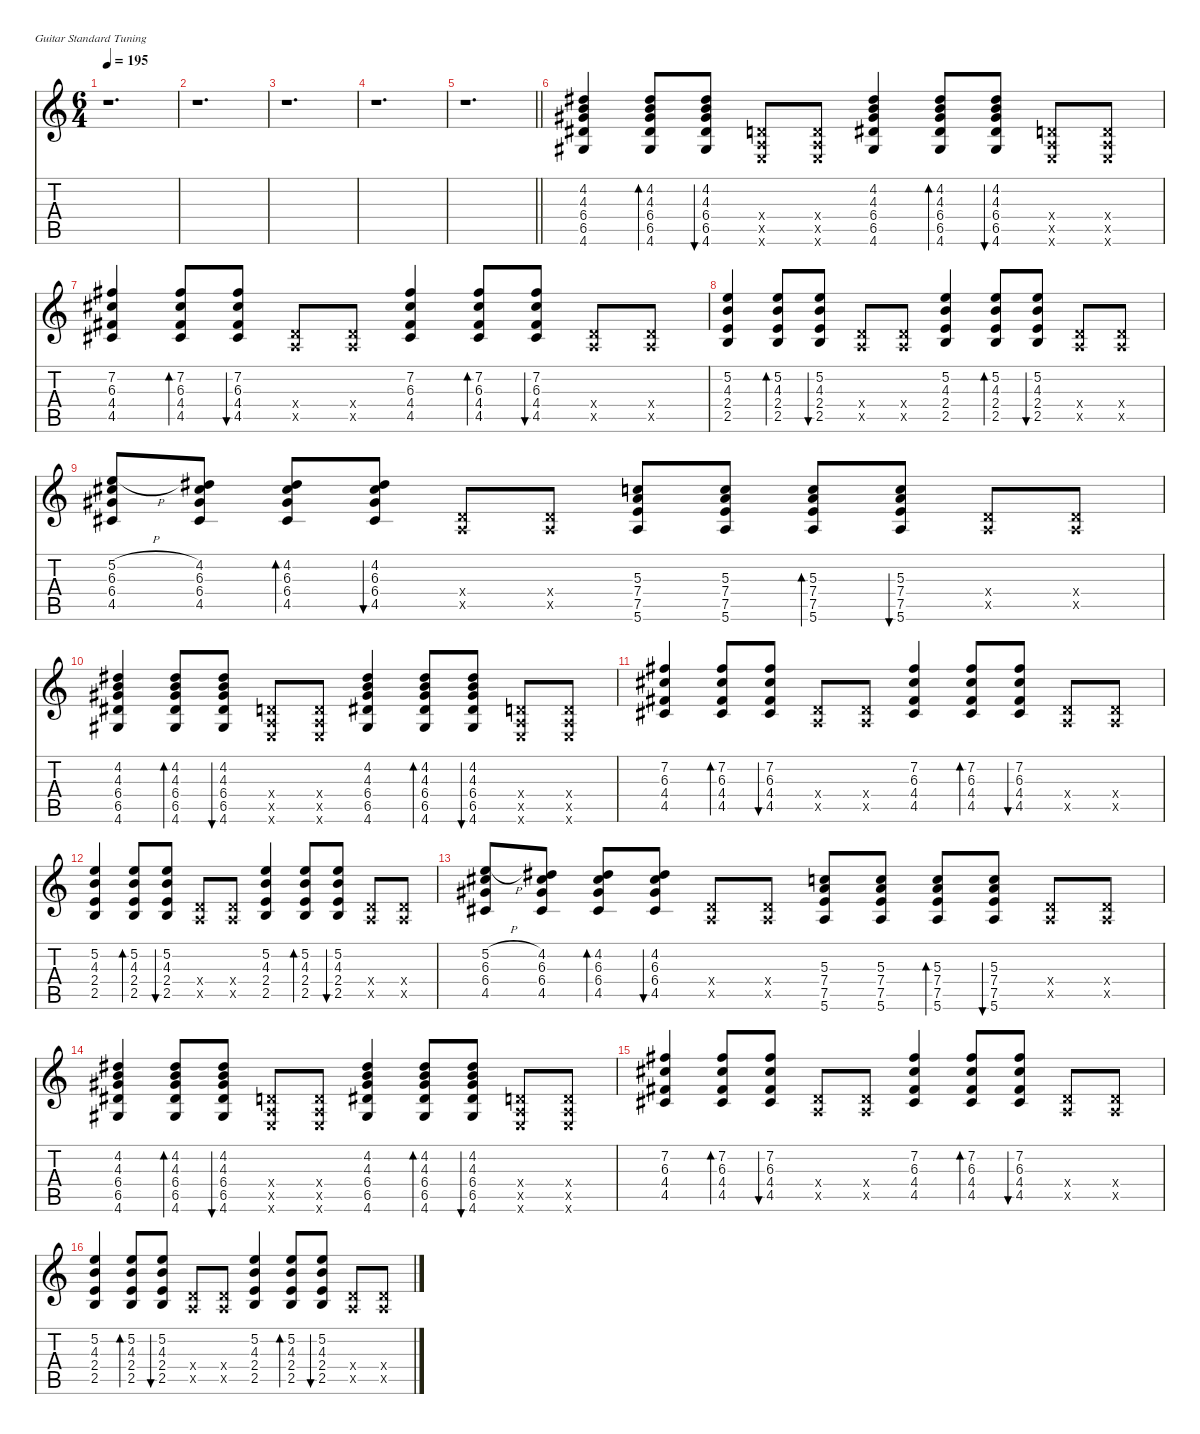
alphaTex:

\defaultSystemsLayout 4
\hideDynamics
\bracketExtendMode nobrackets
\singleTrackTrackNamePolicy hidden
\multiTrackTrackNamePolicy hidden
\firstSystemTrackNameMode fullname
\firstSystemTrackNameOrientation horizontal
\otherSystemsTrackNameOrientation horizontal
\track ("Guitar 2" "dist.guit.") {defaultSystemsLayout 4 instrument distortionguitar}
\staff {score tabs}
\tuning (E4 B3 G3 D3 A2 E2)
\ts (6 4)
\tempo 195
\clef g2
\ks c
r.1{d dy f beam Down} |
r.1{d beam Down} |
r.1{d beam Down} |
r.1{d beam Down} |
\barLineRight lightlight
r.1{d beam Down} |
(4.2{acc #} 4.3 6.4{acc #} 6.5{acc #} 4.6{acc #}).4{instrument distortionguitar beam Up} (4.2{acc #} 4.3 6.4{acc #} 6.5{acc #} 4.6{acc #}).8{bd 60 beam Up} (4.2{acc #} 4.3 6.4{acc #} 6.5{acc #} 4.6{acc #}).8{bu 60 beam Up} (0.4{x} 0.5{x} 0.6{x}).8{beam Up} (0.4{x} 0.5{x} 0.6{x}).8{beam Up} (4.2{acc #} 4.3 6.4{acc #} 6.5{acc #} 4.6{acc #}).4{beam Up} (4.2{acc #} 4.3 6.4{acc #} 6.5{acc #} 4.6{acc #}).8{bd 60 beam Up} (4.2{acc #} 4.3 6.4{acc #} 6.5{acc #} 4.6{acc #}).8{bu 60 beam Up} (0.4{x} 0.5{x} 0.6{x}).8{beam Up} (0.4{x} 0.5{x} 0.6{x}).8{beam Up} |
(7.2{acc #} 6.3{acc #} 4.4{acc #} 4.5{acc #}).4{beam Up} (7.2{acc #} 6.3{acc #} 4.4{acc #} 4.5{acc #}).8{bd 60 beam Up} (7.2{acc #} 6.3{acc #} 4.4{acc #} 4.5{acc #}).8{bu 60 beam Up} (0.4{x} 0.5{x}).8{beam Up} (0.4{x} 0.5{x}).8{beam Up} (7.2{acc #} 6.3{acc #} 4.4{acc #} 4.5{acc #}).4{beam Up} (7.2{acc #} 6.3{acc #} 4.4{acc #} 4.5{acc #}).8{bd 60 beam Up} (7.2{acc #} 6.3{acc #} 4.4{acc #} 4.5{acc #}).8{bu 60 beam Up} (0.4{x} 0.5{x}).8{beam Up} (0.4{x} 0.5{x}).8{beam Up} |
(5.2 4.3 2.4 2.5).4{beam Up} (5.2 4.3 2.4 2.5).8{bd 60 beam Up} (5.2 4.3 2.4 2.5).8{bu 60 beam Up} (0.4{x} 0.5{x}).8{beam Up} (0.4{x} 0.5{x}).8{beam Up} (5.2 4.3 2.4 2.5).4{beam Up} (5.2 4.3 2.4 2.5).8{bd 60 beam Up} (5.2 4.3 2.4 2.5).8{bu 60 beam Up} (0.4{x} 0.5{x}).8{beam Up} (0.4{x} 0.5{x}).8{beam Up} |
(5.2{h} 6.3{acc #} 6.4{acc #} 4.5{acc #}).8{beam Up} (4.2{acc #} 6.3{acc #} 6.4{acc #} 4.5{acc #}).8{beam Up} (4.2{acc #} 6.3{acc #} 6.4{acc #} 4.5{acc #}).8{bd 60 beam Up} (4.2{acc #} 6.3{acc #} 6.4{acc #} 4.5{acc #}).8{bu 60 beam Up} (0.4{x} 0.5{x}).8{beam Up} (0.4{x} 0.5{x}).8{beam Up} (5.3 7.4 7.5 5.6).8{beam Up} (5.3 7.4 7.5 5.6).8{beam Up} (5.3 7.4 7.5 5.6).8{bd 60 beam Up} (5.3 7.4 7.5 5.6).8{bu 60 beam Up} (0.4{x} 0.5{x}).8{beam Up} (0.4{x} 0.5{x}).8{beam Up} |
(4.2{acc #} 4.3 6.4{acc #} 6.5{acc #} 4.6{acc #}).4{beam Up} (4.2{acc #} 4.3 6.4{acc #} 6.5{acc #} 4.6{acc #}).8{bd 60 beam Up} (4.2{acc #} 4.3 6.4{acc #} 6.5{acc #} 4.6{acc #}).8{bu 60 beam Up} (0.4{x} 0.5{x} 0.6{x}).8{beam Up} (0.4{x} 0.5{x} 0.6{x}).8{beam Up} (4.2{acc #} 4.3 6.4{acc #} 6.5{acc #} 4.6{acc #}).4{beam Up} (4.2{acc #} 4.3 6.4{acc #} 6.5{acc #} 4.6{acc #}).8{bd 60 beam Up} (4.2{acc #} 4.3 6.4{acc #} 6.5{acc #} 4.6{acc #}).8{bu 60 beam Up} (0.4{x} 0.5{x} 0.6{x}).8{beam Up} (0.4{x} 0.5{x} 0.6{x}).8{beam Up} |
(7.2{acc #} 6.3{acc #} 4.4{acc #} 4.5{acc #}).4{beam Up} (7.2{acc #} 6.3{acc #} 4.4{acc #} 4.5{acc #}).8{bd 60 beam Up} (7.2{acc #} 6.3{acc #} 4.4{acc #} 4.5{acc #}).8{bu 60 beam Up} (0.4{x} 0.5{x}).8{beam Up} (0.4{x} 0.5{x}).8{beam Up} (7.2{acc #} 6.3{acc #} 4.4{acc #} 4.5{acc #}).4{beam Up} (7.2{acc #} 6.3{acc #} 4.4{acc #} 4.5{acc #}).8{bd 60 beam Up} (7.2{acc #} 6.3{acc #} 4.4{acc #} 4.5{acc #}).8{bu 60 beam Up} (0.4{x} 0.5{x}).8{beam Up} (0.4{x} 0.5{x}).8{beam Up} |
(5.2 4.3 2.4 2.5).4{beam Up} (5.2 4.3 2.4 2.5).8{bd 60 beam Up} (5.2 4.3 2.4 2.5).8{bu 60 beam Up} (0.4{x} 0.5{x}).8{beam Up} (0.4{x} 0.5{x}).8{beam Up} (5.2 4.3 2.4 2.5).4{beam Up} (5.2 4.3 2.4 2.5).8{bd 60 beam Up} (5.2 4.3 2.4 2.5).8{bu 60 beam Up} (0.4{x} 0.5{x}).8{beam Up} (0.4{x} 0.5{x}).8{beam Up} |
(5.2{h} 6.3{acc #} 6.4{acc #} 4.5{acc #}).8{beam Up} (4.2{acc #} 6.3{acc #} 6.4{acc #} 4.5{acc #}).8{beam Up} (4.2{acc #} 6.3{acc #} 6.4{acc #} 4.5{acc #}).8{bd 60 beam Up} (4.2{acc #} 6.3{acc #} 6.4{acc #} 4.5{acc #}).8{bu 60 beam Up} (0.4{x} 0.5{x}).8{beam Up} (0.4{x} 0.5{x}).8{beam Up} (5.3 7.4 7.5 5.6).8{beam Up} (5.3 7.4 7.5 5.6).8{beam Up} (5.3 7.4 7.5 5.6).8{bd 60 beam Up} (5.3 7.4 7.5 5.6).8{bu 60 beam Up} (0.4{x} 0.5{x}).8{beam Up} (0.4{x} 0.5{x}).8{beam Up} |
(4.2{acc #} 4.3 6.4{acc #} 6.5{acc #} 4.6{acc #}).4{beam Up} (4.2{acc #} 4.3 6.4{acc #} 6.5{acc #} 4.6{acc #}).8{bd 60 beam Up} (4.2{acc #} 4.3 6.4{acc #} 6.5{acc #} 4.6{acc #}).8{bu 60 beam Up} (0.4{x} 0.5{x} 0.6{x}).8{beam Up} (0.4{x} 0.5{x} 0.6{x}).8{beam Up} (4.2{acc #} 4.3 6.4{acc #} 6.5{acc #} 4.6{acc #}).4{beam Up} (4.2{acc #} 4.3 6.4{acc #} 6.5{acc #} 4.6{acc #}).8{bd 60 beam Up} (4.2{acc #} 4.3 6.4{acc #} 6.5{acc #} 4.6{acc #}).8{bu 60 beam Up} (0.4{x} 0.5{x} 0.6{x}).8{beam Up} (0.4{x} 0.5{x} 0.6{x}).8{beam Up} |
(7.2{acc #} 6.3{acc #} 4.4{acc #} 4.5{acc #}).4{beam Up} (7.2{acc #} 6.3{acc #} 4.4{acc #} 4.5{acc #}).8{bd 60 beam Up} (7.2{acc #} 6.3{acc #} 4.4{acc #} 4.5{acc #}).8{bu 60 beam Up} (0.4{x} 0.5{x}).8{beam Up} (0.4{x} 0.5{x}).8{beam Up} (7.2{acc #} 6.3{acc #} 4.4{acc #} 4.5{acc #}).4{beam Up} (7.2{acc #} 6.3{acc #} 4.4{acc #} 4.5{acc #}).8{bd 60 beam Up} (7.2{acc #} 6.3{acc #} 4.4{acc #} 4.5{acc #}).8{bu 60 beam Up} (0.4{x} 0.5{x}).8{beam Up} (0.4{x} 0.5{x}).8{beam Up} |
(5.2 4.3 2.4 2.5).4{beam Up} (5.2 4.3 2.4 2.5).8{bd 60 beam Up} (5.2 4.3 2.4 2.5).8{bu 60 beam Up} (0.4{x} 0.5{x}).8{beam Up} (0.4{x} 0.5{x}).8{beam Up} (5.2 4.3 2.4 2.5).4{beam Up} (5.2 4.3 2.4 2.5).8{bd 60 beam Up} (5.2 4.3 2.4 2.5).8{bu 60 beam Up} (0.4{x} 0.5{x}).8{beam Up} (0.4{x} 0.5{x}).8{beam Up}
